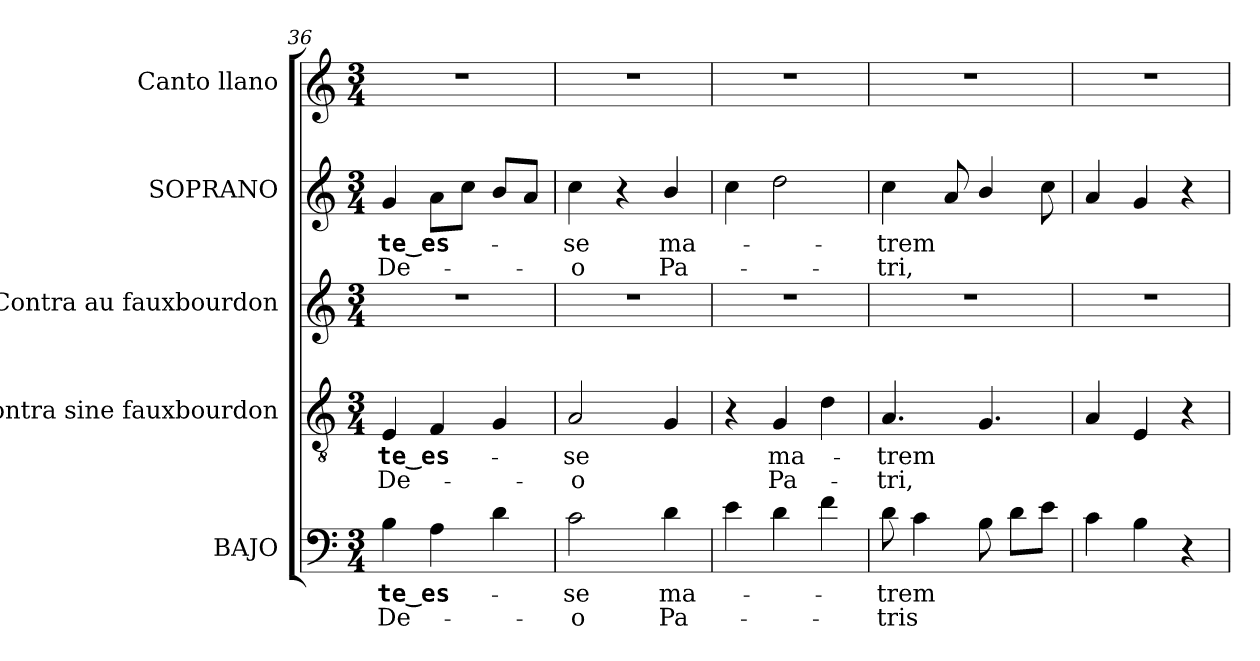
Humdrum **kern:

**kern	**text	**text	**kern	**text	**text	**kern	**kern	**text	**text	**kern
*part5	*part5	*part5	*part4	*part4	*part4	*part3	*part2	*part2	*part2	*part1
*staff5	*staff5	*staff5	*staff4	*staff4	*staff4	*staff3	*staff2	*staff2	*staff2	*staff1
*I"BAJO	*	*	*I"Contra sine  fauxbourdon	*	*	*I"Contra au  fauxbourdon	*I"SOPRANO	*	*	*I"Canto llano
*I'B.	*	*	*I'C. sine f.	*	*	*I'C. au f.	*I'S.	*	*	*I'C. ll.
*clefF4	*	*	*clefGv2	*	*	*clefG2	*clefG2	*	*	*clefG2
*	*	*	*ITrd7c12	*	*	*	*	*	*	*
*k[]	*	*	*k[]	*	*	*k[]	*k[]	*	*	*k[]
*C:	*	*	*C:	*	*	*C:	*C:	*	*	*C:
*M3/4	*	*	*M3/4	*	*	*M3/4	*M3/4	*	*	*M3/4
=36	=36	=36	=36	=36	=36	=36	=36	=36	=36	=36
!	!LO:LY:b:color=#000000	!LO:LY:b:color=#000000	!	!	!	!	!	!	!	!
!	!	!	!	!LO:LY:b:color=#000000	!LO:LY:b:color=#000000	!LO:N:vis=1	!	!	!	!
!	!	!	!	!	!	!	!	!LO:LY:b:color=#000000	!LO:LY:b:color=#000000	!LO:N:vis=1
4Bi\	te_es-	De-	4EEi/	te_es-	De-	2.r	4gi/	te_es-	De-	2.r
4Ai\	.	.	4FFi/	.	.	.	8ai\L	.	.	.
.	.	.	.	.	.	.	8cci\J	.	.	.
4di\	.	.	4GGi/	.	.	.	8bi/L	.	.	.
.	.	.	.	.	.	.	8ai/J	.	.	.
=37	=37	=37	=37	=37	=37	=37	=37	=37	=37	=37
!	!LO:LY:b:color=#000000	!LO:LY:b:color=#000000	!	!	!	!	!	!	!	!
!	!	!	!	!LO:LY:b:color=#000000	!LO:LY:b:color=#000000	!LO:N:vis=1	!	!	!	!
!	!	!	!	!	!	!	!	!LO:LY:b:color=#000000	!LO:LY:b:color=#000000	!LO:N:vis=1
2ci\	-se	-o	2AAi/	-se	-o	2.r	4cci\	-se	-o	2.r
.	.	.	.	.	.	.	4r	.	.	.
!	!LO:LY:b:color=#000000	!LO:LY:b:color=#000000	!	!	!	!	!	!	!	!
!	!	!	!	!	!	!	!	!LO:LY:b:color=#000000	!LO:LY:b:color=#000000	!
4di\	ma-	Pa-	4GGi/	.	.	.	4bi/	ma-	Pa-	.
=38	=38	=38	=38	=38	=38	=38	=38	=38	=38	=38
!	!	!	!	!	!	!LO:N:vis=1	!	!	!	!LO:N:vis=1
4ei\	.	.	4r	.	.	2.r	4cci\	.	.	2.r
!	!	!	!	!LO:LY:b:color=#000000	!LO:LY:b:color=#000000	!	!	!	!	!
4di\	.	.	4GGi/	ma-	Pa-	.	2ddi\	.	.	.
4fi\	.	.	4Di\	.	.	.	.	.	.	.
=39	=39	=39	=39	=39	=39	=39	=39	=39	=39	=39
!	!LO:LY:b:color=#000000	!LO:LY:b:color=#000000	!	!	!	!	!	!	!	!
!	!	!	!	!LO:LY:b:color=#000000	!LO:LY:b:color=#000000	!LO:N:vis=1	!	!	!	!
!	!	!	!	!	!	!	!	!LO:LY:b:color=#000000	!LO:LY:b:color=#000000	!LO:N:vis=1
8di\	-trem	-tris	4.AAi/	-trem	-tri,	2.r	4cci\	-trem	-tri,	2.r
4ci\	.	.	.	.	.	.	.	.	.	.
.	.	.	.	.	.	.	8ai/	.	.	.
8Bi\	.	.	4.GGi/	.	.	.	4bi/	.	.	.
8di\L	.	.	.	.	.	.	.	.	.	.
8ei\J	.	.	.	.	.	.	8cci\	.	.	.
!!LO:LB:g=z
=40	=40	=40	=40	=40	=40	=40	=40	=40	=40	=40
!	!	!	!	!	!	!LO:N:vis=1	!	!	!	!LO:N:vis=1
4ci\	.	.	4AAi/	.	.	2.r	4ai/	.	.	2.r
4Bi\	.	.	4EEi/	.	.	.	4gi/	.	.	.
4r	.	.	4r	.	.	.	4r	.	.	.
=	=	=	=	=	=	=	=	=	=	=
*-	*-	*-	*-	*-	*-	*-	*-	*-	*-	*-
